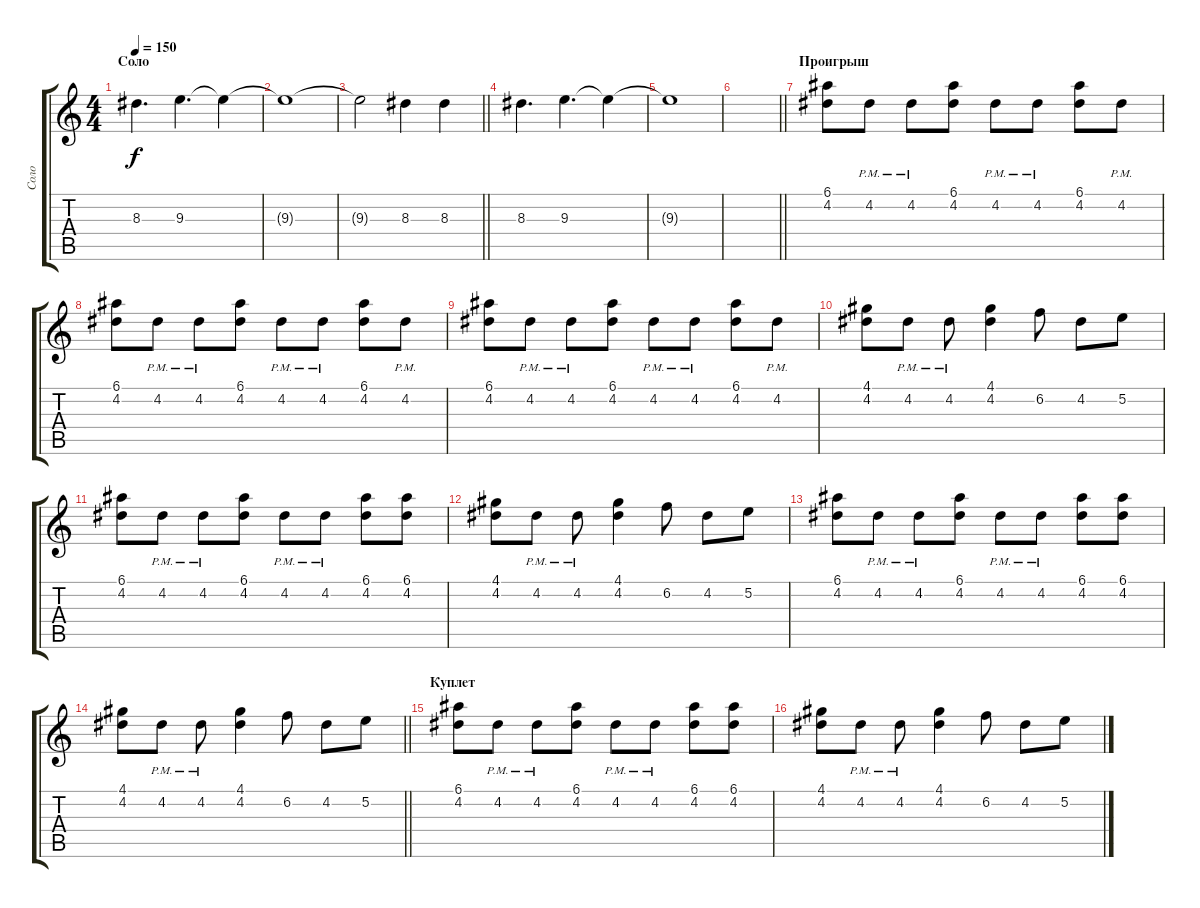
\track ("Соло" "Соло") {instrument distortionguitar}
\staff {score tabs}
\tuning (E4 B3 G3 D3 A2 E2) {hide}
\ts (4 4)
\section ("" "Соло")
\tempo 150
\clef g2
\ks c
8.3.4{d dy f} 9.3.4{d} 9.3{t}.4 |
9.3{t}.1 |
\barLineRight lightlight
9.3{t}.2 8.3.4 8.3.4 |
8.3.4{d} 9.3.4{d} 9.3{t}.4 |
9.3{t}.1 |
\barLineRight lightlight
|
\section ("" "Проигрыш")
(6.1 4.2).8 4.2{pm}.8 4.2{pm}.8 (6.1 4.2).8 4.2{pm}.8 4.2{pm}.8 (6.1 4.2).8 4.2{pm}.8 |
(6.1 4.2).8 4.2{pm}.8 4.2{pm}.8 (6.1 4.2).8 4.2{pm}.8 4.2{pm}.8 (6.1 4.2).8 4.2{pm}.8 |
(6.1 4.2).8 4.2{pm}.8 4.2{pm}.8 (6.1 4.2).8 4.2{pm}.8 4.2{pm}.8 (6.1 4.2).8 4.2{pm}.8 |
(4.1 4.2).8 4.2{pm}.8 4.2{pm}.8 (4.1 4.2).4 6.2.8 4.2.8 5.2.8 |
(6.1 4.2).8 4.2{pm}.8 4.2{pm}.8 (6.1 4.2).8 4.2{pm}.8 4.2{pm}.8 (6.1 4.2).8 (6.1 4.2).8 |
(4.1 4.2).8 4.2{pm}.8 4.2{pm}.8 (4.1 4.2).4 6.2.8 4.2.8 5.2.8 |
(6.1 4.2).8 4.2{pm}.8 4.2{pm}.8 (6.1 4.2).8 4.2{pm}.8 4.2{pm}.8 (6.1 4.2).8 (6.1 4.2).8 |
\barLineRight lightlight
(4.1 4.2).8 4.2{pm}.8 4.2{pm}.8 (4.1 4.2).4 6.2.8 4.2.8 5.2.8 |
\section ("" "Куплет")
(6.1 4.2).8 4.2{pm}.8 4.2{pm}.8 (6.1 4.2).8 4.2{pm}.8 4.2{pm}.8 (6.1 4.2).8 (6.1 4.2).8 |
(4.1 4.2).8 4.2{pm}.8 4.2{pm}.8 (4.1 4.2).4 6.2.8 4.2.8 5.2.8
